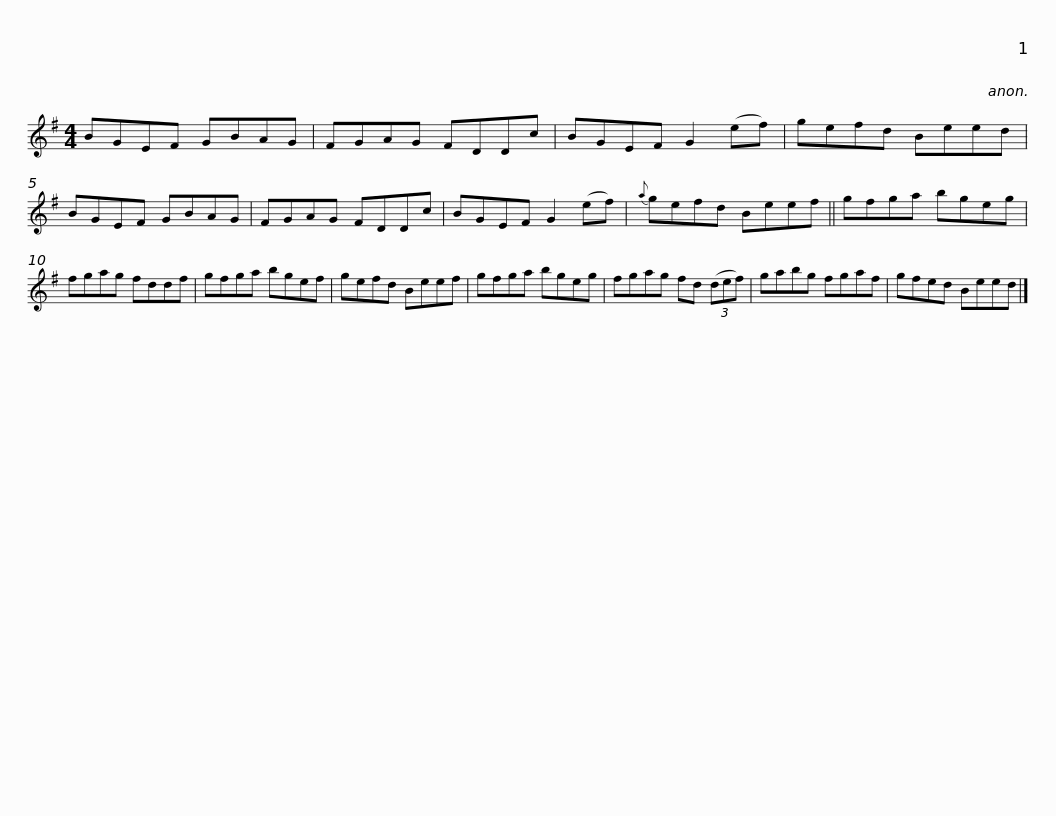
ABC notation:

X:1
L:1/8
M:4/4
I:linebreak $
K:Emin
V:1 treble
V:1
 BGEF GBAG | FGAG FDDc | BGEF G2 (ef) | gefd Beed | BGEF GBAG |$ %5
 FGAG FDDc | BGEF G2 (ef) |{a} gefd Beef || gfga bgeg | fgag fddf |$ %10
 gfga bgef | gefd Beef | gfga bgeg | fgag fd (3(def) | gabg fgaf |$ %15
 gfed Beed |] %16
